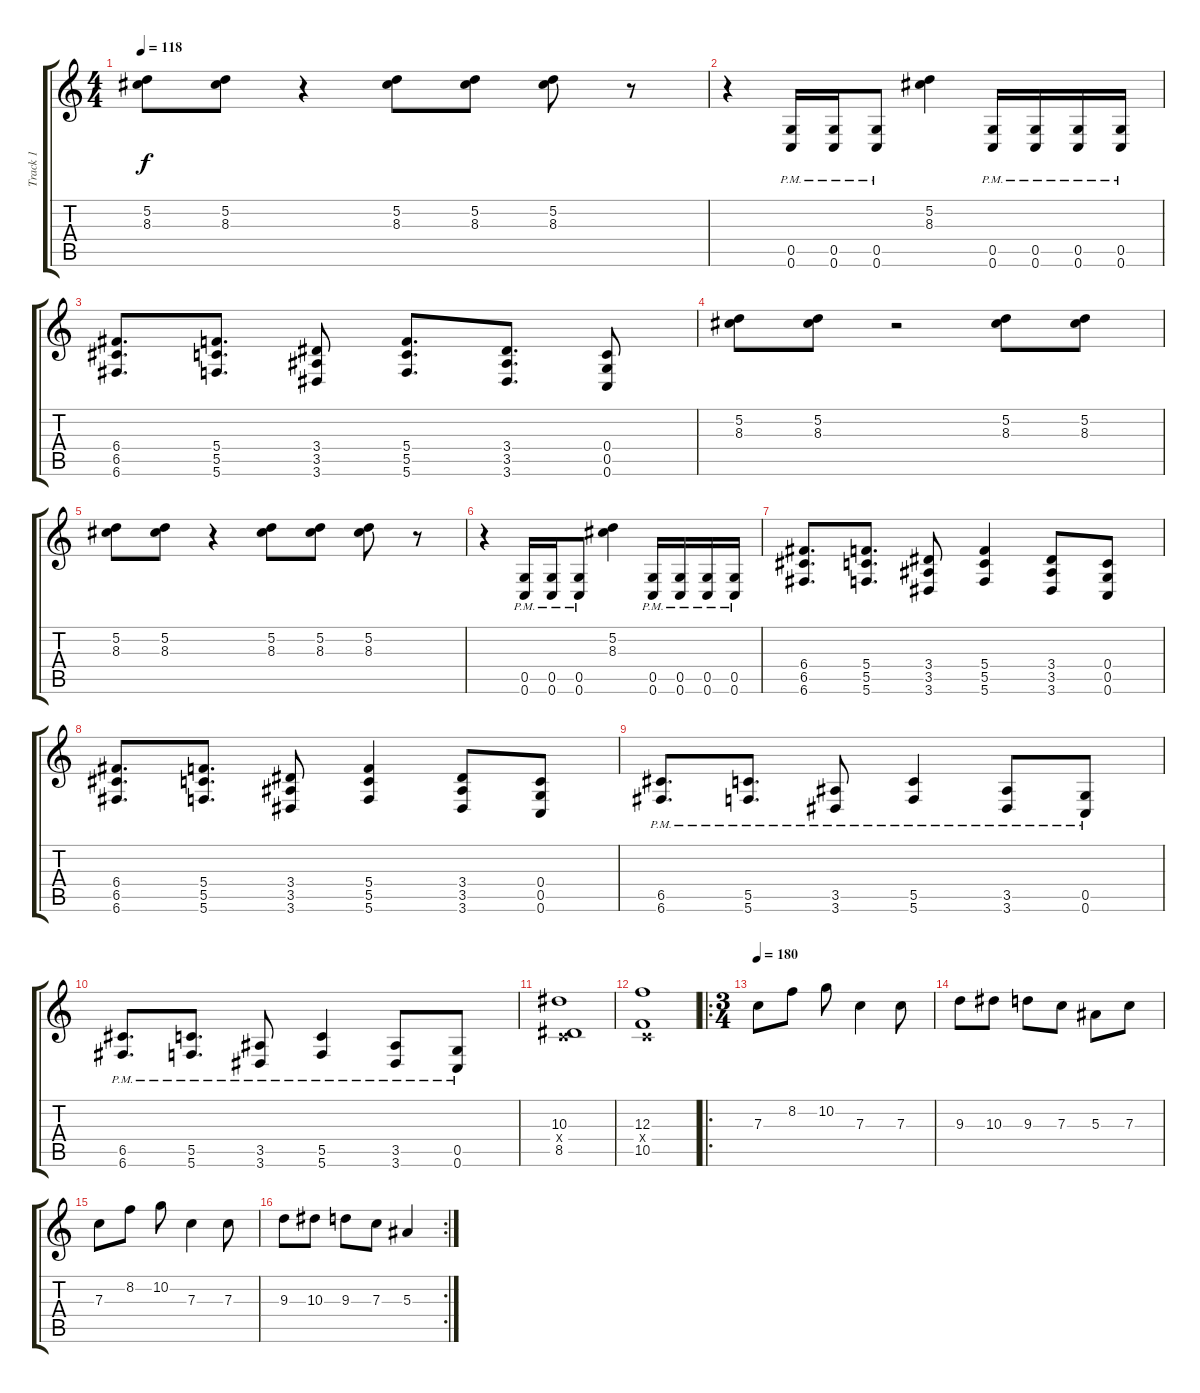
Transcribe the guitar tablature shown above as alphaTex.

\track ("Track 1" "Track 1") {instrument overdrivenguitar}
\staff {score tabs}
\tuning (D4 A3 F3 C3 G2 C2) {hide}
\ts (4 4)
\tempo 118
\clef g2
\ks c
(5.2 8.3).8{dy f} (5.2 8.3).8 r.4 (5.2 8.3).8 (5.2 8.3).8 (5.2 8.3).8 r.8 |
r.4 (0.5{pm} 0.6{pm}).16 (0.5{pm} 0.6{pm}).16 (0.5{pm} 0.6{pm}).8 (5.2 8.3).4 (0.5{pm} 0.6{pm}).16 (0.5{pm} 0.6{pm}).16 (0.5{pm} 0.6{pm}).16 (0.5{pm} 0.6{pm}).16 |
(6.4 6.5 6.6).8{d} (5.4 5.5 5.6).8{d} (3.4 3.5 3.6).8 (5.4 5.5 5.6).8{d} (3.4 3.5 3.6).8{d} (0.4 0.5 0.6).8 |
(5.2 8.3).8 (5.2 8.3).8 r.2 (5.2 8.3).8 (5.2 8.3).8 |
(5.2 8.3).8 (5.2 8.3).8 r.4 (5.2 8.3).8 (5.2 8.3).8 (5.2 8.3).8 r.8 |
r.4 (0.5{pm} 0.6{pm}).16 (0.5{pm} 0.6{pm}).16 (0.5{pm} 0.6{pm}).8 (5.2 8.3).4 (0.5{pm} 0.6{pm}).16 (0.5{pm} 0.6{pm}).16 (0.5{pm} 0.6{pm}).16 (0.5{pm} 0.6{pm}).16 |
(6.4 6.5 6.6).8{d} (5.4 5.5 5.6).8{d} (3.4 3.5 3.6).8 (5.4 5.5 5.6).4 (3.4 3.5 3.6).8 (0.4 0.5 0.6).8 |
(6.4 6.5 6.6).8{d} (5.4 5.5 5.6).8{d} (3.4 3.5 3.6).8 (5.4 5.5 5.6).4 (3.4 3.5 3.6).8 (0.4 0.5 0.6).8 |
(6.5{pm} 6.6{pm}).8{d} (5.5{pm} 5.6{pm}).8{d} (3.5{pm} 3.6{pm}).8 (5.5{pm} 5.6{pm}).4 (3.5{pm} 3.6{pm}).8 (0.5{pm} 0.6{pm}).8 |
(6.5{pm} 6.6{pm}).8{d} (5.5{pm} 5.6{pm}).8{d} (3.5{pm} 3.6{pm}).8 (5.5{pm} 5.6{pm}).4 (3.5{pm} 3.6{pm}).8 (0.5{pm} 0.6{pm}).8 |
(10.3 0.4{x} 8.5).1 |
(12.3 0.4{x} 10.5).1 |
\ro
\ts (3 4)
\tempo 180
7.3.8{balance 10} 8.2.8 10.2.8 7.3.4 7.3.8 |
9.3.8 10.3.8 9.3.8 7.3.8 5.3.8 7.3.8 |
7.3.8 8.2.8 10.2.8 7.3.4 7.3.8 |
\rc 2
9.3.8 10.3.8 9.3.8 7.3.8 5.3.4
